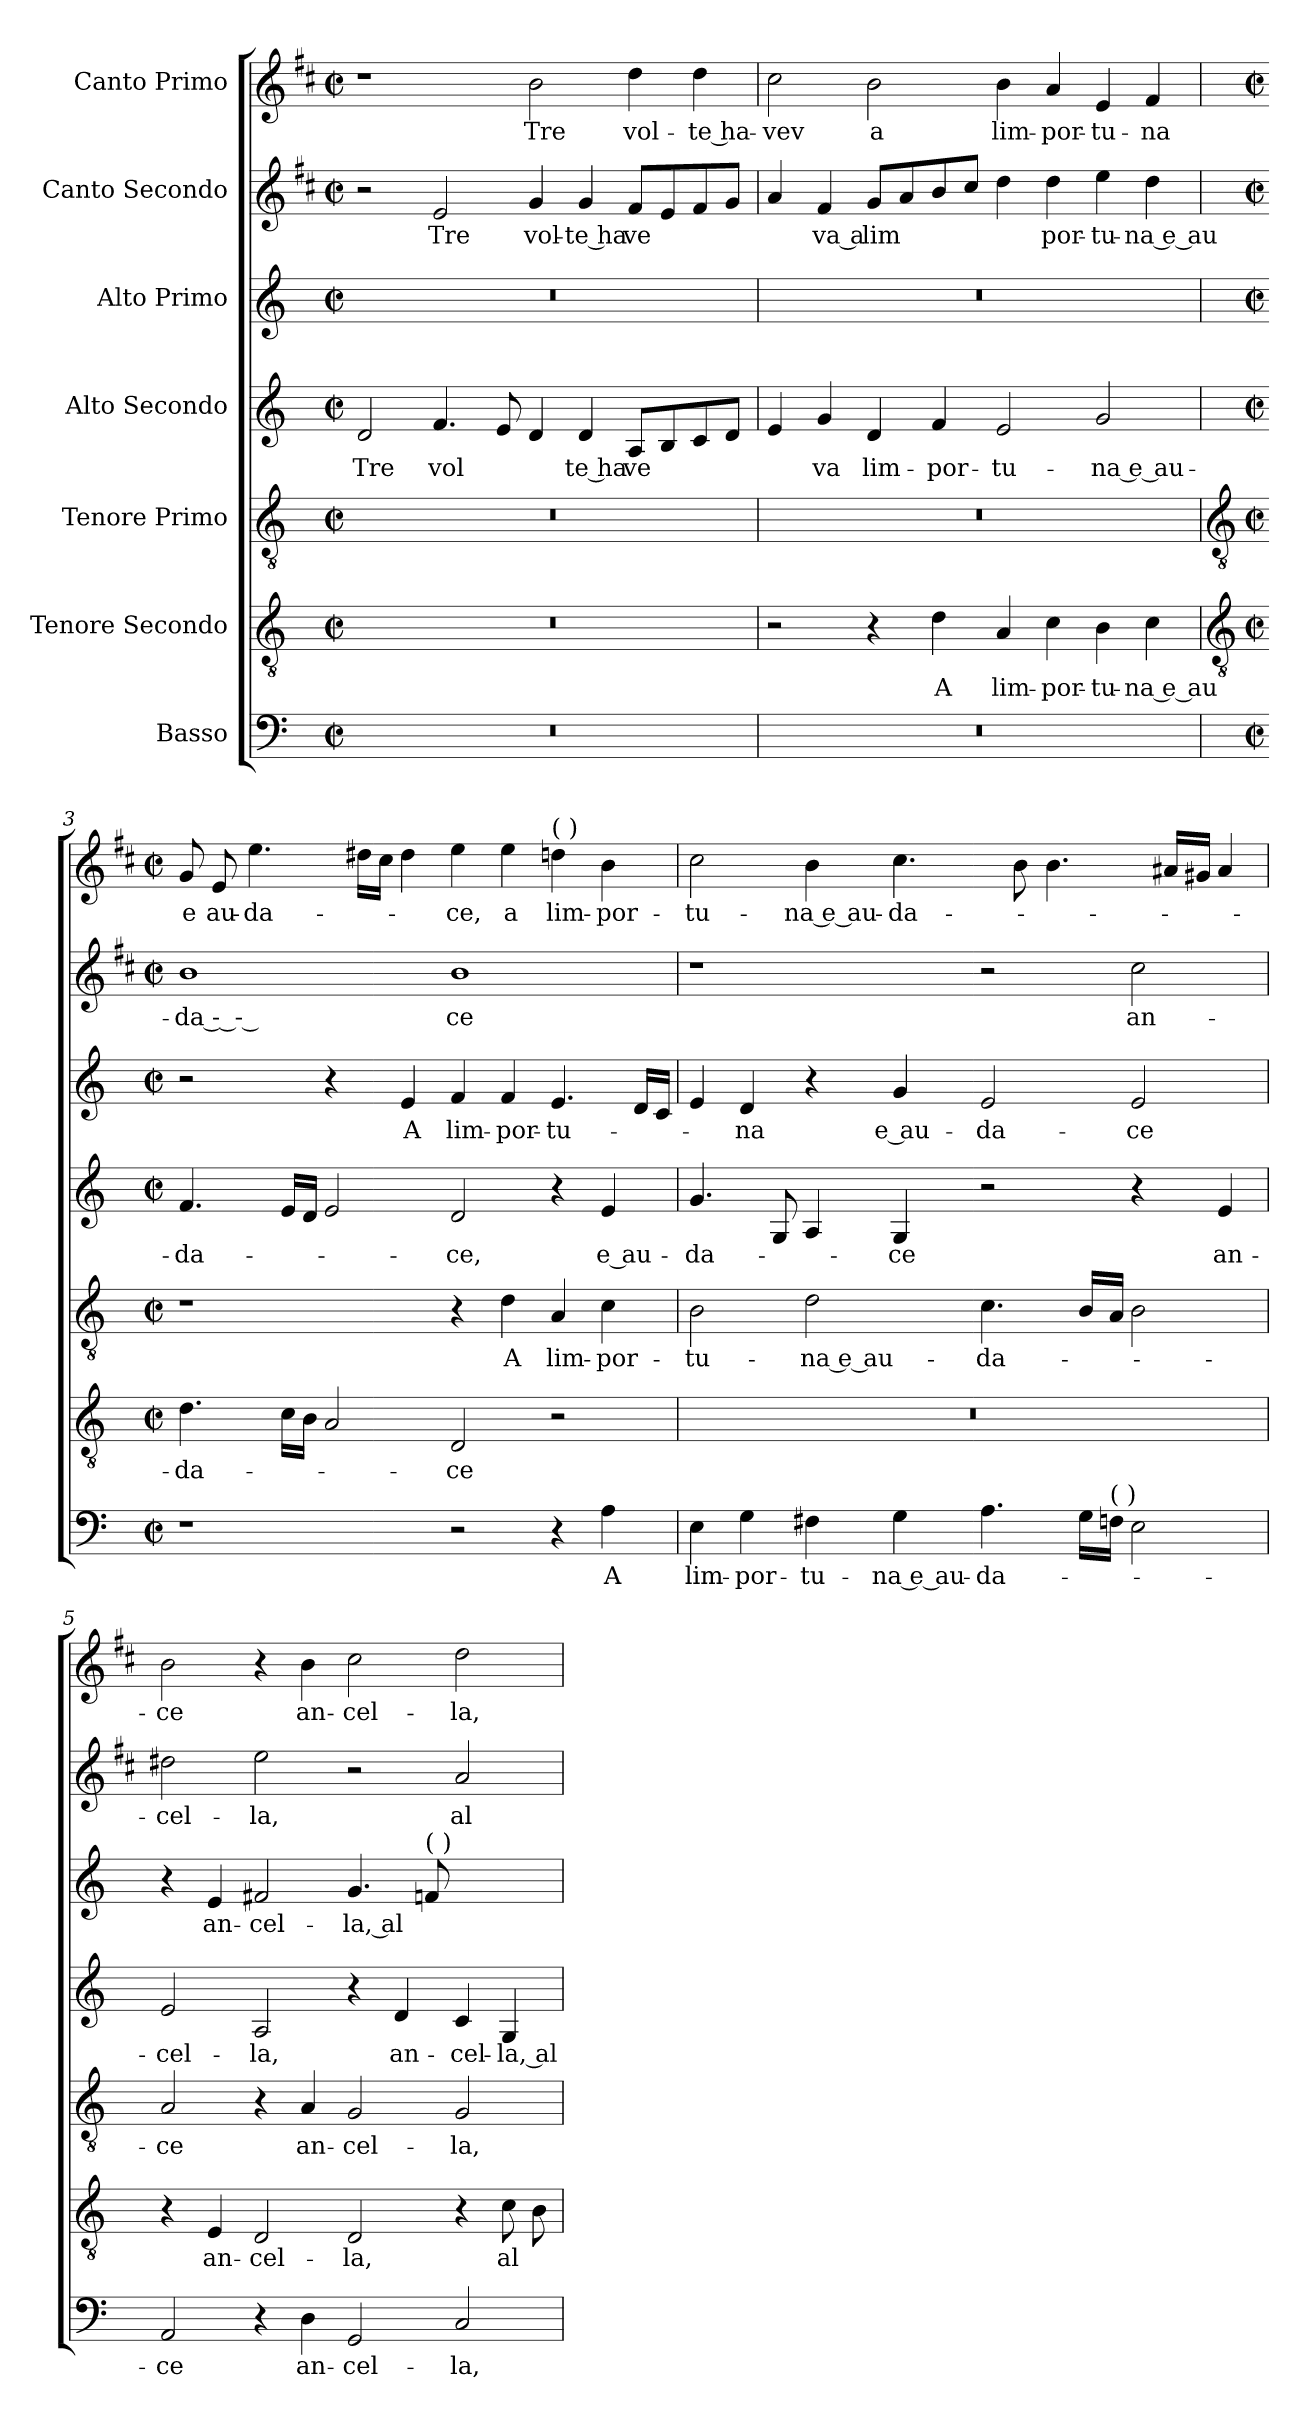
**kern	**text	**kern	**text	**kern	**text	**kern	**text	**kern	**text	**kern	**text	**kern	**text
*part7	*part7	*part6	*part6	*part5	*part5	*part4	*part4	*part3	*part3	*part2	*part2	*part1	*part1
*staff7	*staff7	*staff6	*staff6	*staff5	*staff5	*staff4	*staff4	*staff3	*staff3	*staff2	*staff2	*staff1	*staff1
*I"Basso	*	*I"Tenore Secondo	*	*I"Tenore Primo	*	*I"Alto Secondo	*	*I"Alto Primo	*	*I"Canto Secondo	*	*I"Canto Primo	*
*clefF4	*	*clefGv2	*	*clefGv2	*	*clefG2	*	*clefG2	*	*clefG2	*	*clefG2	*
*	*	*	*	*	*	*	*	*	*	*ITrd1c2	*	*ITrd1c2	*
*k[]	*	*k[]	*	*k[]	*	*k[]	*	*k[]	*	*k[]	*	*k[]	*
*C:	*	*C:	*	*C:	*	*C:	*	*C:	*	*C:	*	*C:	*
*M4/2	*	*M4/2	*	*M4/2	*	*M4/2	*	*M4/2	*	*M4/2	*	*M4/2	*
*met(c|)	*	*met(c|)	*	*met(c|)	*	*met(c|)	*	*met(c|)	*	*met(c|)	*	*met(c|)	*
=1	=1	=1	=1	=1	=1	=1	=1	=1	=1	=1	=1	=1	=1
!	!	!	!	!	!	!	!LO:LY:b	!	!	!	!	!	!
0r	.	0r	.	0r	.	2d	Tre	0r	.	2r	.	1r	.
!	!	!	!	!	!	!	!LO:LY:b	!	!	!	!LO:LY:b	!	!
.	.	.	.	.	.	4.f	vol-	.	.	2d	Tre	.	.
.	.	.	.	.	.	8e	.	.	.	.	.	.	.
!	!	!	!	!	!	!	!LO:LY:b	!	!	!	!LO:LY:b	!	!LO:LY:b
.	.	.	.	.	.	4d	--	.	.	4f	vol-	2a	Tre
!	!	!	!	!	!	!	!LO:LY:b	!	!	!	!LO:LY:b	!	!
.	.	.	.	.	.	4d	te ha-	.	.	4f	-te ha-	.	.
!	!	!	!	!	!	!	!LO:LY:b	!	!	!	!LO:LY:b	!	!LO:LY:b
.	.	.	.	.	.	8AL	-ve	.	.	8eL	-ve	4cc	vol-
.	.	.	.	.	.	8B	.	.	.	8d	.	.	.
!	!	!	!	!	!	!	!	!	!	!	!	!	!LO:LY:b
.	.	.	.	.	.	8c	.	.	.	8e	.	4cc	-te ha-
.	.	.	.	.	.	8dJ	.	.	.	8fJ	.	.	.
=2	=2	=2	=2	=2	=2	=2	=2	=2	=2	=2	=2	=2	=2
!	!	!	!	!	!	!	!	!	!	!	!	!	!LO:LY:b
0r	.	2r	.	0r	.	4e	.	0r	.	4g	.	2b	-vev
!	!	!	!	!	!	!	!LO:LY:b	!	!	!	!LO:LY:b	!	!
.	.	.	.	.	.	4g	va	.	.	4e	va a	.	.
!	!	!	!	!	!	!	!LO:LY:b	!	!	!	!LO:LY:b	!	!LO:LY:b
.	.	4r	.	.	.	4d	lim-	.	.	8fL	lim	2a	a
.	.	.	.	.	.	.	.	.	.	8g	.	.	.
!	!	!	!LO:LY:b	!	!	!	!LO:LY:b	!	!	!	!	!	!
.	.	4d	A	.	.	4f	-por-	.	.	8a	.	.	.
.	.	.	.	.	.	.	.	.	.	8bJ	.	.	.
!	!	!	!LO:LY:b	!	!	!	!LO:LY:b	!	!	!	!LO:LY:b	!	!LO:LY:b
.	.	4A	lim-	.	.	2e	-tu-	.	.	4cc	-	4a	lim-
!	!	!	!LO:LY:b	!	!	!	!	!	!	!	!LO:LY:b	!	!LO:LY:b
.	.	4c	-por-	.	.	.	.	.	.	4cc	por-	4g	-por-
!	!	!	!LO:LY:b	!	!	!	!LO:LY:b	!	!	!	!LO:LY:b	!	!LO:LY:b
.	.	4B	-tu-	.	.	2g	-na e au-	.	.	4dd	-tu-	4d	-tu-
!	!	!	!LO:LY:b	!	!	!	!	!	!	!	!LO:LY:b	!	!LO:LY:b
.	.	4c	-na e au-	.	.	.	.	.	.	4cc	-na e au-	4e	-na
!!LO:LB:g=z
=3	=3	=3	=3	=3	=3	=3	=3	=3	=3	=3	=3	=3	=3
*	*	*clefGv2	*	*clefGv2	*	*	*	*	*	*	*	*	*
*M4/2	*	*M4/2	*	*M4/2	*	*M4/2	*	*M4/2	*	*M4/2	*	*M4/2	*
*met(c|)	*	*met(c|)	*	*met(c|)	*	*met(c|)	*	*met(c|)	*	*met(c|)	*	*met(c|)	*
!	!	!	!LO:LY:b	!	!	!	!LO:LY:b	!	!	!	!LO:LY:b	!	!LO:LY:b
1r	.	4.d	-da-	1r	.	4.f	-da-	2r	.	1a	-da - - - -	8f	e
!	!	!	!	!	!	!	!	!	!	!	!	!	!LO:LY:b
.	.	.	.	.	.	.	.	.	.	.	.	8d	au-
!	!	!	!	!	!	!	!	!	!	!	!	!	!LO:LY:b
.	.	.	.	.	.	.	.	.	.	.	.	4.dd	-da-
.	.	16cLL	.	.	.	16eLL	.	.	.	.	.	.	.
.	.	16BJJ	.	.	.	16dJJ	.	.	.	.	.	.	.
.	.	2A	.	.	.	2e	.	4r	.	.	.	.	.
.	.	.	.	.	.	.	.	.	.	.	.	16cc#LL	.
.	.	.	.	.	.	.	.	.	.	.	.	16bJJ	.
!	!	!	!	!	!	!	!	!	!LO:LY:b	!	!	!	!
.	.	.	.	.	.	.	.	4e	A	.	.	4cc#	.
!	!	!	!LO:LY:b	!	!	!	!LO:LY:b	!	!LO:LY:b	!	!LO:LY:b	!	!LO:LY:b
2r	.	2D	-ce	4r	.	2d	-ce,	4f	lim-	1a	ce	4dd	-ce,
!	!	!	!	!	!LO:LY:b	!	!	!	!LO:LY:b	!	!	!	!LO:LY:b
.	.	.	.	4d	A	.	.	4f	-por-	.	.	4dd	a
!	!	!	!	!	!	!	!	!	!	!	!	!LO:TX:a:t=(  )	!
!	!	!	!	!	!LO:LY:b	!	!	!	!LO:LY:b	!	!	!	!LO:LY:b
4r	.	2r	.	4A	lim-	4r	.	4.e	-tu-	.	.	4cc	lim-
!	!LO:LY:b	!	!	!	!LO:LY:b	!	!LO:LY:b	!	!	!	!	!	!LO:LY:b
4A	A	.	.	4c	-por-	4e	e au-	.	.	.	.	4a	-por-
.	.	.	.	.	.	.	.	16dLL	.	.	.	.	.
.	.	.	.	.	.	.	.	16cJJ	.	.	.	.	.
=4	=4	=4	=4	=4	=4	=4	=4	=4	=4	=4	=4	=4	=4
!	!LO:LY:b	!	!	!	!LO:LY:b	!	!LO:LY:b	!	!	!	!	!	!LO:LY:b
4E	lim-	0r	.	2B	-tu-	4.g	-da-	4e	.	1r	.	2b	-tu-
!	!LO:LY:b	!	!	!	!	!	!	!	!LO:LY:b	!	!	!	!
4G	-por-	.	.	.	.	.	.	4d	-na	.	.	.	.
.	.	.	.	.	.	8G	.	.	.	.	.	.	.
!	!LO:LY:b	!	!	!	!LO:LY:b	!	!	!	!	!	!	!	!LO:LY:b
4F#X	-tu-	.	.	2d	-na e au-	4A	.	4r	.	.	.	4a	-na e au-
!	!LO:LY:b	!	!	!	!	!	!LO:LY:b	!	!LO:LY:b	!	!	!	!LO:LY:b
4G	-na e au-	.	.	.	.	4G	-ce	4g	e au-	.	.	4.b	-da-
!	!LO:LY:b	!	!	!	!LO:LY:b	!	!	!	!LO:LY:b	!	!	!	!
4.A	-da-	.	.	4.c	-da-	2r	.	2e	-da-	2r	.	.	.
.	.	.	.	.	.	.	.	.	.	.	.	8a	.
.	.	.	.	.	.	.	.	.	.	.	.	4.a	.
16GLL	.	.	.	16BLL	.	.	.	.	.	.	.	.	.
!LO:TX:a:t=(  )	!	!	!	!	!	!	!	!	!	!	!	!	!
16FJJ	.	.	.	16AJJ	.	.	.	.	.	.	.	.	.
!	!	!	!	!	!	!	!	!	!LO:LY:b	!	!LO:LY:b	!	!
2E	.	.	.	2B	.	4r	.	2e	-ce	2b	an-	.	.
.	.	.	.	.	.	.	.	.	.	.	.	16g#LL	.
.	.	.	.	.	.	.	.	.	.	.	.	16f#JJ	.
!	!	!	!	!	!	!	!LO:LY:b	!	!	!	!	!	!
.	.	.	.	.	.	4e	an-	.	.	.	.	4g#	.
=5	=5	=5	=5	=5	=5	=5	=5	=5	=5	=5	=5	=5	=5
!	!LO:LY:b	!	!	!	!LO:LY:b	!	!LO:LY:b	!	!	!	!LO:LY:b	!	!LO:LY:b
2AA	-ce	4r	.	2A	-ce	2e	-cel-	4r	.	2cc#X	-cel-	2a	-ce
!	!	!	!LO:LY:b	!	!	!	!	!	!LO:LY:b	!	!	!	!
.	.	4E	an-	.	.	.	.	4e	an-	.	.	.	.
!	!	!	!LO:LY:b	!	!	!	!LO:LY:b	!	!LO:LY:b	!	!LO:LY:b	!	!
4r	.	2D	-cel-	4r	.	2A	-la,	2f#X	-cel-	2dd	-la,	4r	.
!	!LO:LY:b	!	!	!	!LO:LY:b	!	!	!	!	!	!	!	!LO:LY:b
4D	an-	.	.	4A	an-	.	.	.	.	.	.	4a	an-
!	!LO:LY:b	!	!LO:LY:b	!	!LO:LY:b	!	!	!	!LO:LY:b	!	!	!	!LO:LY:b
2GG	-cel-	2D	-la,	2G	-cel-	4r	.	4.g	-la, al	2r	.	2b	-cel-
!	!	!	!	!	!	!	!LO:LY:b	!	!	!	!	!	!
.	.	.	.	.	.	4d	an-	.	.	.	.	.	.
!	!	!	!	!	!	!	!	!LO:TX:a:t=(  )	!	!	!	!	!
.	.	.	.	.	.	.	.	8f	.	.	.	.	.
!	!LO:LY:b	!	!	!	!LO:LY:b	!	!LO:LY:b	!	!	!	!LO:LY:b	!	!LO:LY:b
2C	-la,	4r	.	2G	-la,	4c	-cel-	[4eyy	.	2g	al	2cc	-la,
!	!	!	!LO:LY:b	!	!	!	!LO:LY:b	!	!	!	!	!	!
.	.	8cL	al	.	.	4G	-la, al	4eyy_	.	.	.	.	.
.	.	8B	.	.	.	.	.	.	.	.	.	.	.
=	=	=	=	=	=	=	=	=	=	=	=	=	=
*-	*-	*-	*-	*-	*-	*-	*-	*-	*-	*-	*-	*-	*-
